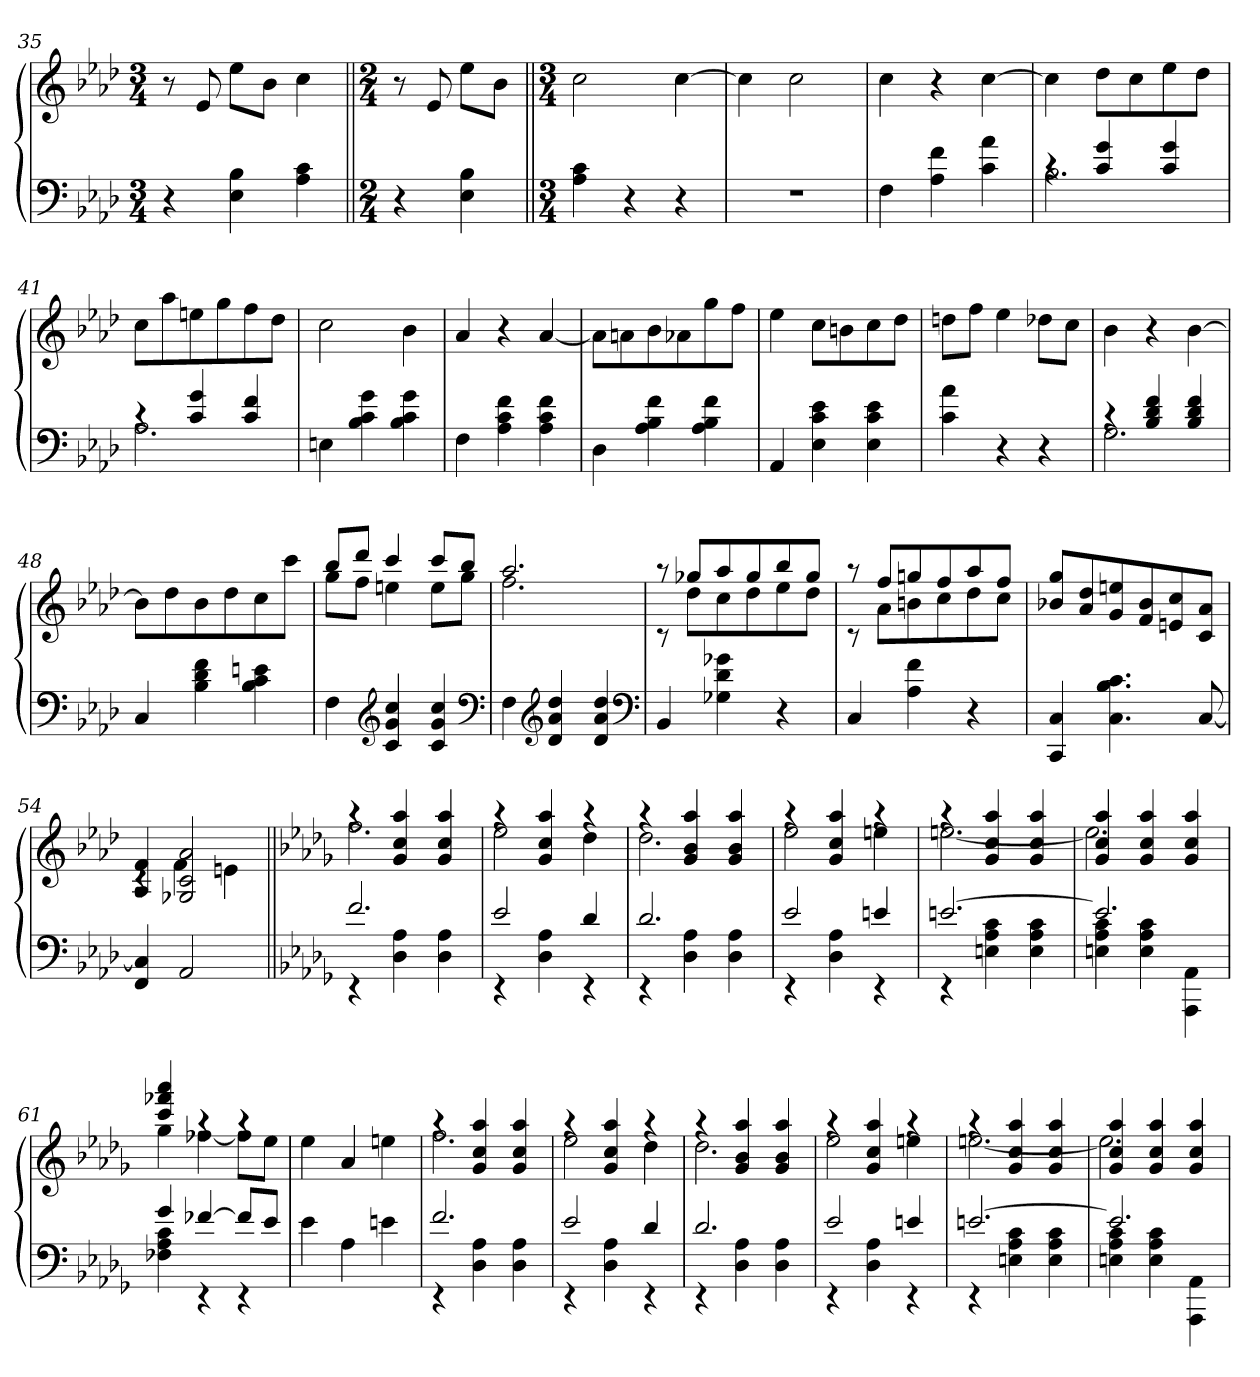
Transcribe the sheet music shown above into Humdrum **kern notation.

**kern	**kern
*part1	*part1
*staff2	*staff1
*clefF4	*clefG2
*k[b-e-a-d-]	*k[b-e-a-d-]
*f:	*f:
*M3/4	*M3/4
=35	=35
4r	8r
.	8e-
4E- 4B-	8ee-L
.	8b-J
4A- 4c	4cc
=36||	=36||
*M2/4	*M2/4
4r	8r
.	8e-
4E- 4B-	8ee-L
.	8b-J
=37||	=37||
*M3/4	*M3/4
4A- 4c	2cc
4r	.
4r	[4cc
=38	=38
2.r	4cc]
.	2cc
=39	=39
4F	4cc
4A- 4f	4r
4c 4a-	[4cc
=40	=40
*^	*
4rc	2.B-	4cc]
4c 4g	.	8dd-L
.	.	8cc
4c 4g	.	8ee-
.	.	8dd-J
=41	=41	=41
4rc	2.A-	8ccL
.	.	8aa-
4c 4g	.	8een
.	.	8gg
4c 4f	.	8ff
.	.	8dd-J
*v	*v	*
=42	=42
4En	2cc
4B- 4c 4g	.
4B- 4c 4g	4b-
=43	=43
4F	4a-
4A- 4c 4f	4r
4A- 4c 4f	[4a-
=44	=44
4D-	8a-L]
.	8an
4A- 4B- 4f	8b-
.	8a-X
4A- 4B- 4f	8gg
.	8ffJ
=45	=45
4AA-	4ee-
4E- 4c 4e-	8ccL
.	8bn
4E- 4c 4e-	8cc
.	8dd-J
=46	=46
4c 4a-	8ddnL
.	8ffJ
4r	4ee-
4r	8dd-XL
.	8ccJ
=47	=47
*^	*
4rc	2.G	4b-
4B- 4d- 4f	.	4r
4B- 4d- 4f	.	[4b-
*v	*v	*
=48	=48
4C	8b-L]
.	8dd-
4B- 4d- 4f	8b-
.	8dd-
4B- 4c 4en	8cc
.	8cccJ
=49	=49
*	*^
4F	8bb-L	8ggL
.	8ddd-J	8ffJ
*clefG2	*	*
4c 4g 4cc	4ccc	4een
4c 4g 4cc	8cccL	8eeL
.	8bb-J	8ggJ
*clefF4	*	*
=50	=50	=50
4F	2.aa-	2.ff
*clefG2	*	*
4d- 4a- 4dd-	.	.
4d- 4a- 4dd-	.	.
*clefF4	*	*
=51	=51	=51
4BB-	8raa	8rc
.	8gg-XL	8dd-L
4G-X 4d- 4g-X	8aa-	8cc
.	8gg-	8dd-
4r	8bb-	8ee-
.	8gg-J	8dd-J
=52	=52	=52
4C	8raa	8rc
.	8ffL	8a-L
4A- 4f	8ggn	8bn
.	8ff	8cc
4r	8aa-	8dd-
.	8ffJ	8ccJ
*	*v	*v
=53	=53
4CC 4C	8b-X 8ggL
.	8a- 8dd-
4.C 4.B- 4.c	8g 8een
.	8f 8b-
.	8en 8cc
[8C	8c 8a-J
=54	=54
*	*^
4FF 4C]	4A- 4f	4rc
2AA-	2G-X 2c 2a-	4f
.	.	4en
=55||	=55||	=55||
*k[b-e-a-d-g-]	*k[b-e-a-d-g-]	*
*^	*	*
2.f	4rEE	4raa	2.ff
.	4D- 4A-	4g- 4cc 4aa-	.
.	4D- 4A-	4g- 4cc 4aa-	.
=56	=56	=56	=56
2e-	4rEE	4raa	2ee-
.	4D- 4A-	4g- 4cc 4aa-	.
4d-	4rEE	4raa	4dd-
=57	=57	=57	=57
2.d-	4rEE	4raa	2.dd-
.	4D- 4A-	4g- 4b- 4aa-	.
.	4D- 4A-	4g- 4b- 4aa-	.
=58	=58	=58	=58
2e-	4rEE	4raa	2ee-
.	4D- 4A-	4g- 4cc 4aa-	.
4en	4rEE	4raa	4een
=59	=59	=59	=59
[2.en	4rEE	4raa	[2.een
.	4En 4A- 4c	4g- 4cc 4aa-	.
.	4E 4A- 4c	4g- 4cc 4aa-	.
=60	=60	=60	=60
2.e]	4En 4A- 4c	4g- 4cc 4aa-	2.ee]
.	4E 4A- 4c	4g- 4cc 4aa-	.
.	4AAA- 4AA-	4g- 4cc 4aa-	.
=61	=61	=61	=61
4g-	4F-X 4A- 4c	4ccc 4fff-X 4aaa-	4gg-
[4f-X	4rEE	4raa	[4ff-X
8f-L]	4rEE	4raa	8ff-L]
8e-J	.	.	8ee-J
*v	*v	*	*
*	*v	*v
=62	=62
4e-	4ee-
4A-	4a-
4en	4een
=63	=63
*^	*^
2.f	4rEE	4raa	2.ff
.	4D- 4A-	4g- 4cc 4aa-	.
.	4D- 4A-	4g- 4cc 4aa-	.
=64	=64	=64	=64
2e-	4rEE	4raa	2ee-
.	4D- 4A-	4g- 4cc 4aa-	.
4d-	4rEE	4raa	4dd-
=65	=65	=65	=65
2.d-	4rEE	4raa	2.dd-
.	4D- 4A-	4g- 4b- 4aa-	.
.	4D- 4A-	4g- 4b- 4aa-	.
=66	=66	=66	=66
2e-	4rEE	4raa	2ee-
.	4D- 4A-	4g- 4cc 4aa-	.
4en	4rEE	4raa	4een
=67	=67	=67	=67
[2.en	4rEE	4raa	[2.een
.	4En 4A- 4c	4g- 4cc 4aa-	.
.	4E 4A- 4c	4g- 4cc 4aa-	.
=68	=68	=68	=68
2.e]	4En 4A- 4c	4g- 4cc 4aa-	2.ee]
.	4E 4A- 4c	4g- 4cc 4aa-	.
.	4AAA- 4AA-	4g- 4cc 4aa-	.
*v	*v	*	*
*	*v	*v
=	=
*-	*-
